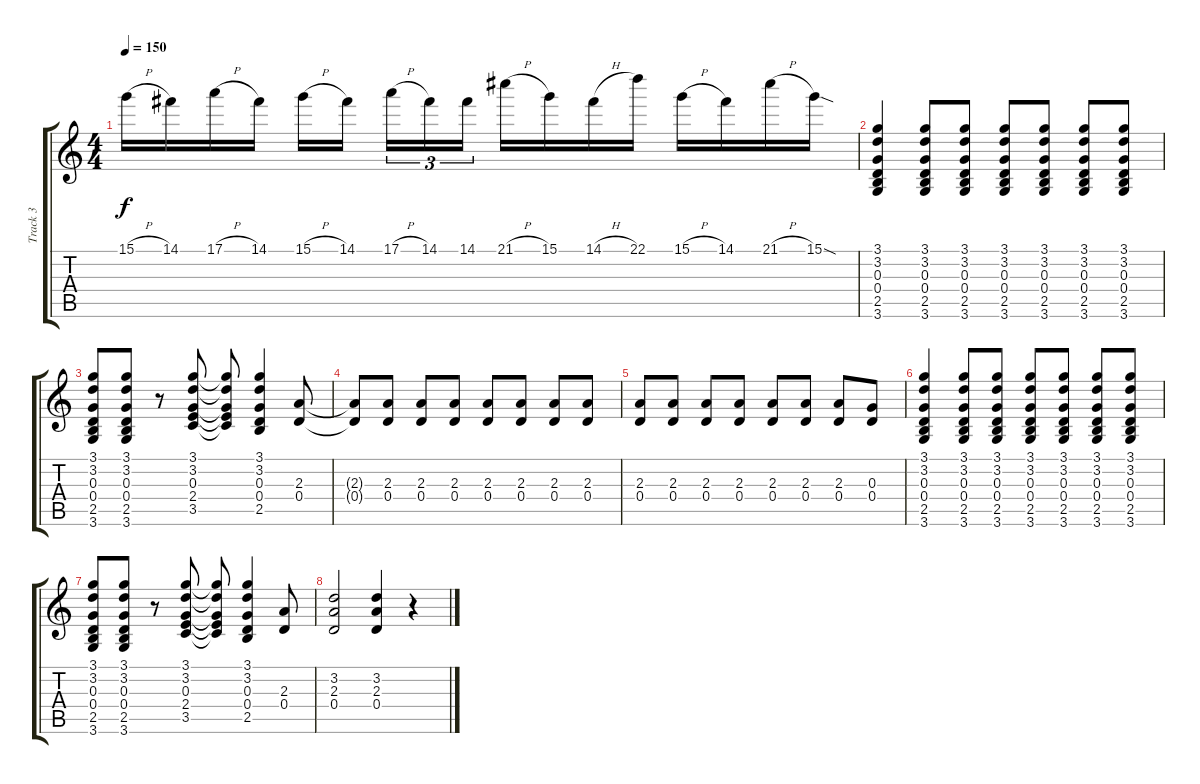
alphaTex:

\track ("Track 3" "Track 3") {instrument distortionguitar}
\staff {score tabs}
\tuning (E4 B3 G3 D3 A2 E2) {hide}
\ts (4 4)
\tempo 150
\clef g2
\ks c
15.1{h}.16{dy f} 14.1.16 17.1{h}.16 14.1.16 15.1{h}.16 14.1.16 17.1{h}.16{tu (3 2)} 14.1.16{tu (3 2)} 14.1.16{tu (3 2)} 21.1{h}.16 15.1.16 14.1{h}.16 22.1.16 15.1{h}.16 14.1.16 21.1{h}.16 15.1{sod}.16 |
(3.1 3.2 0.3 0.4 2.5 3.6).4 (3.1 3.2 0.3 0.4 2.5 3.6).8 (3.1 3.2 0.3 0.4 2.5 3.6).8 (3.1 3.2 0.3 0.4 2.5 3.6).8 (3.1 3.2 0.3 0.4 2.5 3.6).8 (3.1 3.2 0.3 0.4 2.5 3.6).8 (3.1 3.2 0.3 0.4 2.5 3.6).8 |
(3.1 3.2 0.3 0.4 2.5 3.6).8 (3.1 3.2 0.3 0.4 2.5 3.6).8 r.8 (3.1 3.2 0.3 2.4 3.5).8 (3.1{t} 3.2{t} 0.3{t} 2.4{t} 3.5{t}).8 (3.1 3.2 0.3 0.4 2.5).4 (2.3 0.4).8 |
(2.3{t} 0.4{t}).8 (2.3 0.4).8 (2.3 0.4).8 (2.3 0.4).8 (2.3 0.4).8 (2.3 0.4).8 (2.3 0.4).8 (2.3 0.4).8 |
(2.3 0.4).8 (2.3 0.4).8 (2.3 0.4).8 (2.3 0.4).8 (2.3 0.4).8 (2.3 0.4).8 (2.3 0.4).8 (0.3 0.4).8 |
(3.1 3.2 0.3 0.4 2.5 3.6).4 (3.1 3.2 0.3 0.4 2.5 3.6).8 (3.1 3.2 0.3 0.4 2.5 3.6).8 (3.1 3.2 0.3 0.4 2.5 3.6).8 (3.1 3.2 0.3 0.4 2.5 3.6).8 (3.1 3.2 0.3 0.4 2.5 3.6).8 (3.1 3.2 0.3 0.4 2.5 3.6).8 |
(3.1 3.2 0.3 0.4 2.5 3.6).8 (3.1 3.2 0.3 0.4 2.5 3.6).8 r.8 (3.1 3.2 0.3 2.4 3.5).8 (3.1{t} 3.2{t} 0.3{t} 2.4{t} 3.5{t}).8 (3.1 3.2 0.3 0.4 2.5).4 (2.3 0.4).8 |
(3.2 2.3 0.4).2 (3.2 2.3 0.4).4 r.4
